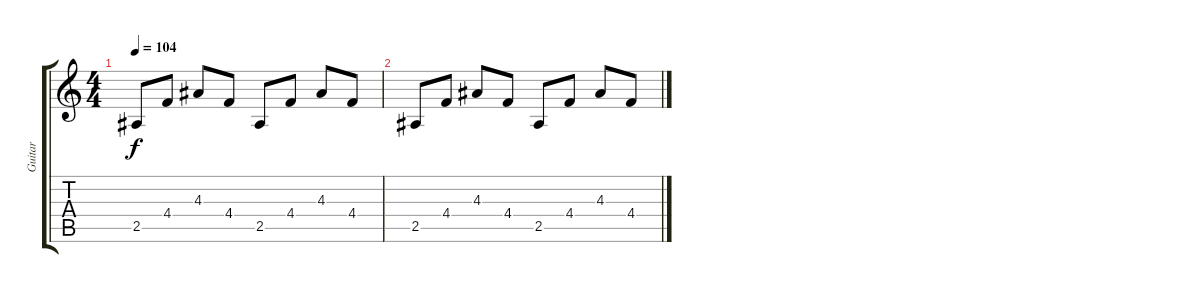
\track ("Guitar" "Guitar") {instrument distortionguitar}
\staff {score tabs}
\tuning (Eb4 Bb3 Gb3 Db3 Ab2 Eb2) {hide}
\ts (4 4)
\tempo 104
\clef g2
\ks c
2.5.8{dy f} 4.4.8 4.3.8 4.4.8 2.5.8 4.4.8 4.3.8 4.4.8 |
2.5.8 4.4.8 4.3.8 4.4.8 2.5.8 4.4.8 4.3.8 4.4.8
